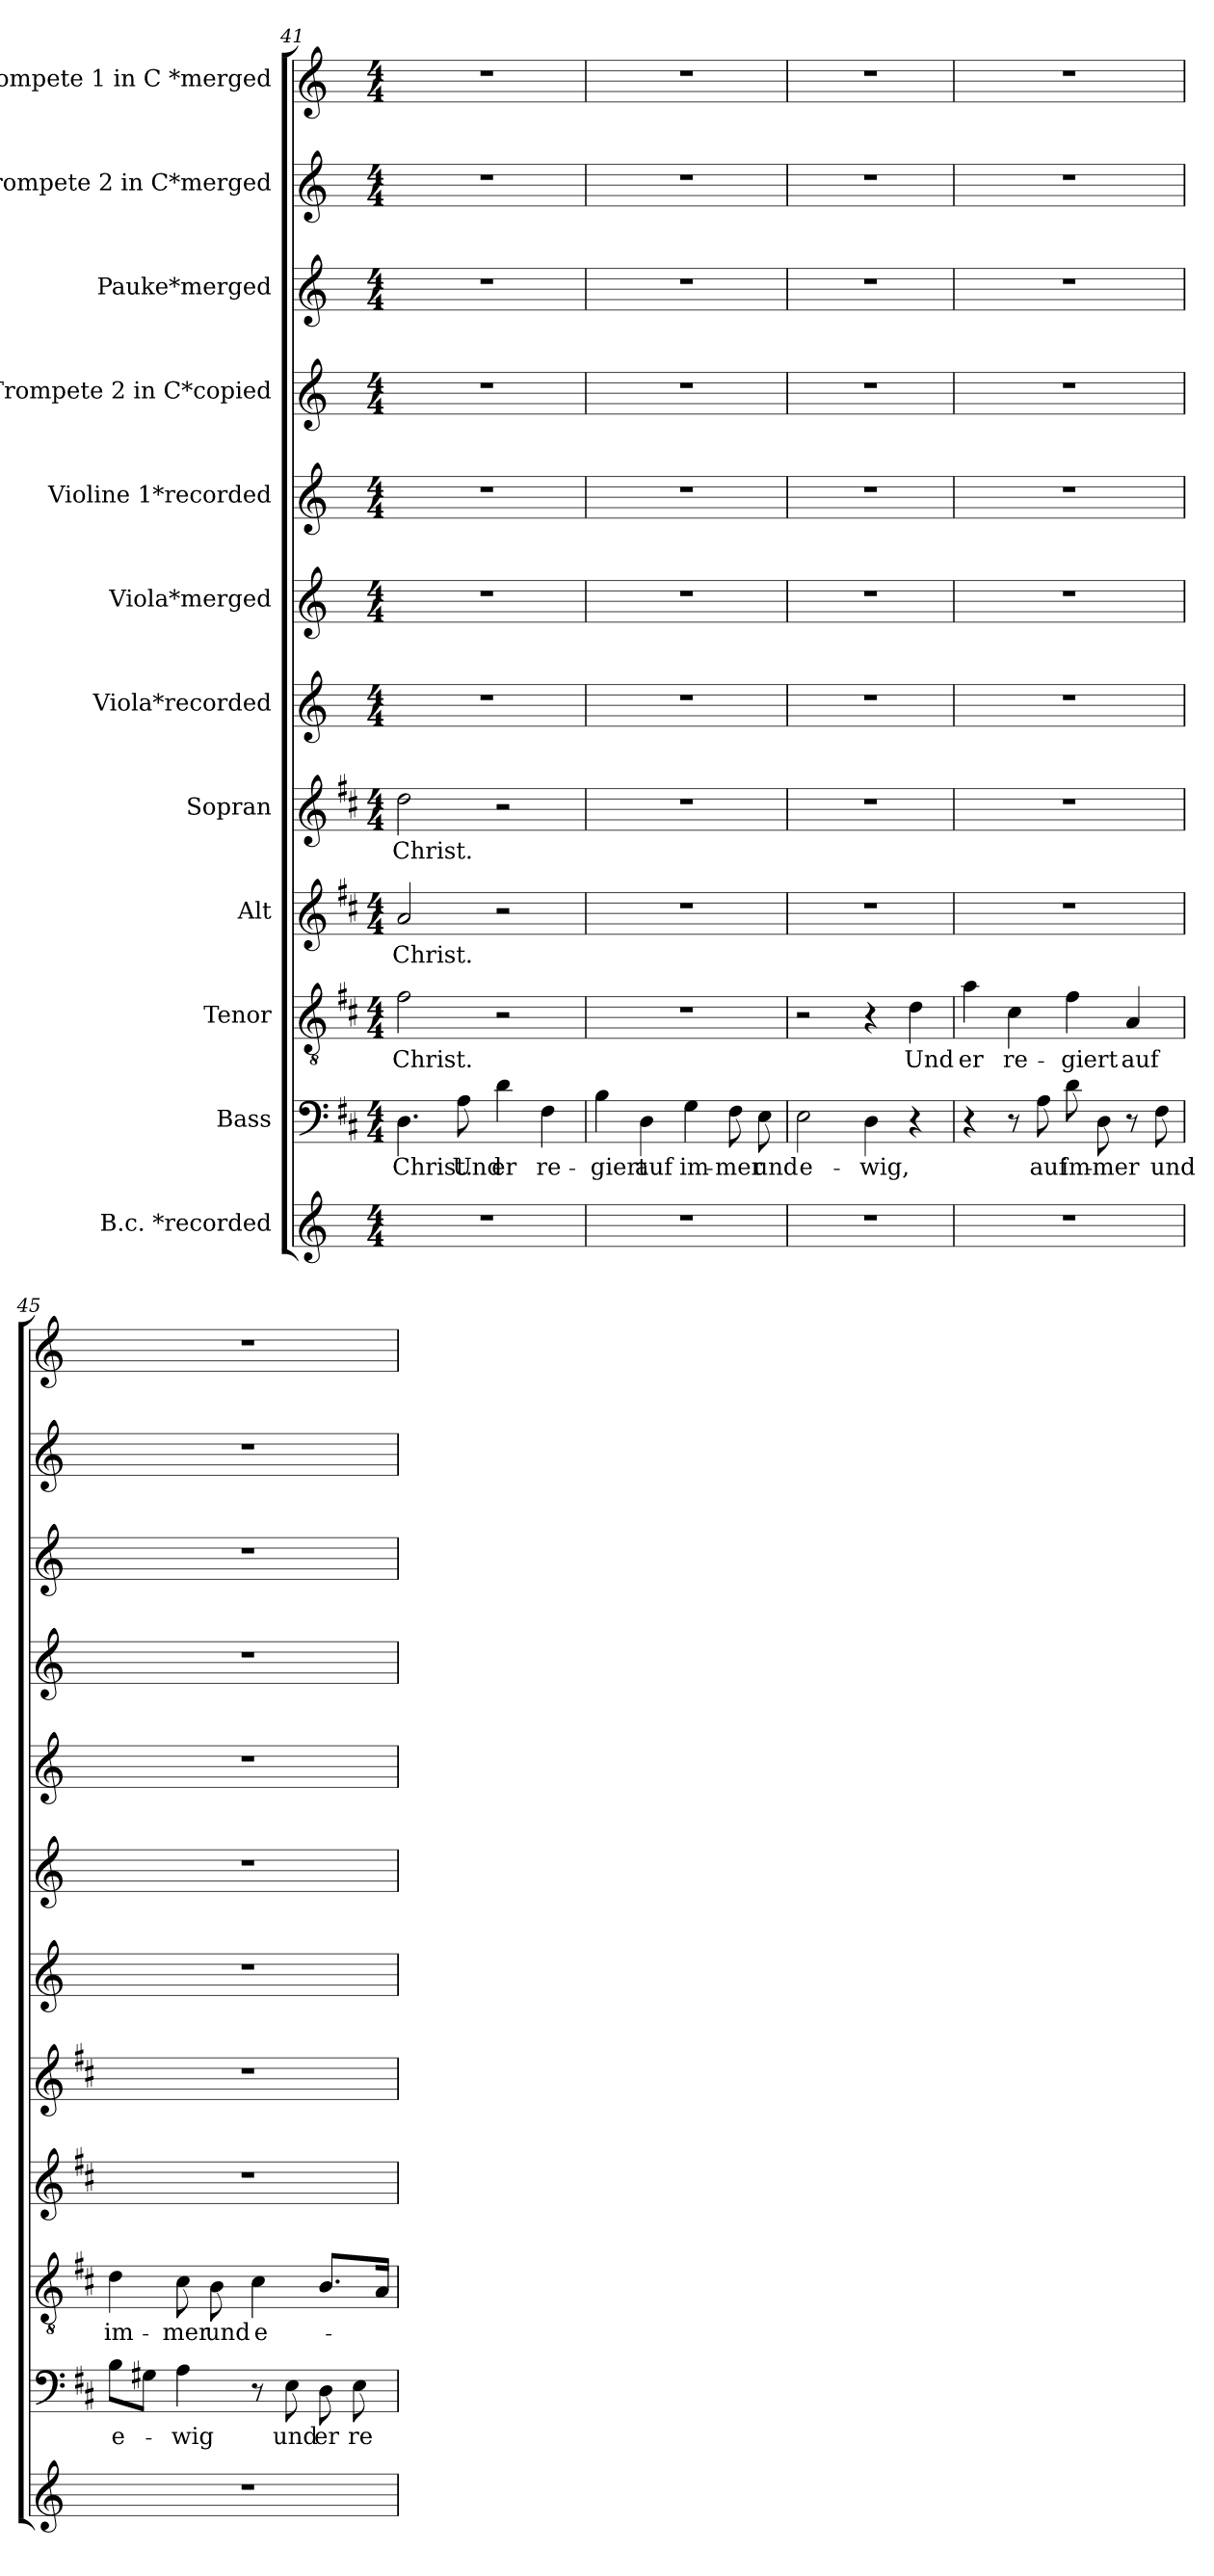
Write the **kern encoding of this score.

**kern	**kern	**text	**kern	**text	**kern	**text	**kern	**text	**kern	**kern	**kern	**kern	**kern	**kern	**kern
*part12	*part11	*part11	*part10	*part10	*part9	*part9	*part8	*part8	*part7	*part6	*part5	*part4	*part3	*part2	*part1
*staff12	*staff11	*staff11	*staff10	*staff10	*staff9	*staff9	*staff8	*staff8	*staff7	*staff6	*staff5	*staff4	*staff3	*staff2	*staff1
*I"B.c. *recorded	*I"Bass	*	*I"Tenor	*	*I"Alt	*	*I"Sopran	*	*I"Viola*recorded	*I"Viola*merged	*I"Violine 1*recorded	*I"Trompete 2 in C*copied	*I"Pauke*merged	*I"Trompete 2 in C*merged	*I"Trompete 1 in C *merged
*clefG2	*clefF4	*	*clefGv2	*	*clefG2	*	*clefG2	*	*clefG2	*clefG2	*clefG2	*clefG2	*clefG2	*clefG2	*clefG2
*k[]	*k[f#c#]	*	*k[f#c#]	*	*k[f#c#]	*	*k[f#c#]	*	*k[]	*k[]	*k[]	*k[]	*k[]	*k[]	*k[]
*C:	*D:	*	*D:	*	*D:	*	*D:	*	*C:	*C:	*C:	*C:	*C:	*C:	*C:
*M4/4	*M4/4	*	*M4/4	*	*M4/4	*	*M4/4	*	*M4/4	*M4/4	*M4/4	*M4/4	*M4/4	*M4/4	*M4/4
=41	=41	=41	=41	=41	=41	=41	=41	=41	=41	=41	=41	=41	=41	=41	=41
!	!	!LO:LY:b	!	!LO:LY:b	!	!LO:LY:b	!	!LO:LY:b	!	!	!	!	!	!	!
1r	4.D\	Christ.	2f#\	Christ.	2a/	Christ.	2dd\	Christ.	1r	1r	1r	1r	1r	1r	1r
!	!	!LO:LY:b	!	!	!	!	!	!	!	!	!	!	!	!	!
.	8A\	Und	.	.	.	.	.	.	.	.	.	.	.	.	.
!	!	!LO:LY:b	!	!	!	!	!	!	!	!	!	!	!	!	!
.	4d\	er	2r	.	2r	.	2r	.	.	.	.	.	.	.	.
!	!	!LO:LY:b	!	!	!	!	!	!	!	!	!	!	!	!	!
.	4F#\	re-	.	.	.	.	.	.	.	.	.	.	.	.	.
=42	=42	=42	=42	=42	=42	=42	=42	=42	=42	=42	=42	=42	=42	=42	=42
!	!	!LO:LY:b	!	!	!	!	!	!	!	!	!	!	!	!	!
1r	4B\	-giert	1r	.	1r	.	1r	.	1r	1r	1r	1r	1r	1r	1r
!	!	!LO:LY:b	!	!	!	!	!	!	!	!	!	!	!	!	!
.	4D\	auf	.	.	.	.	.	.	.	.	.	.	.	.	.
!	!	!LO:LY:b	!	!	!	!	!	!	!	!	!	!	!	!	!
.	4G\	im-	.	.	.	.	.	.	.	.	.	.	.	.	.
!	!	!LO:LY:b	!	!	!	!	!	!	!	!	!	!	!	!	!
.	8F#\	-mer	.	.	.	.	.	.	.	.	.	.	.	.	.
!	!	!LO:LY:b	!	!	!	!	!	!	!	!	!	!	!	!	!
.	8E\	und	.	.	.	.	.	.	.	.	.	.	.	.	.
!!LO:LB:g=z
=43	=43	=43	=43	=43	=43	=43	=43	=43	=43	=43	=43	=43	=43	=43	=43
!	!	!LO:LY:b	!	!	!	!	!	!	!	!	!	!	!	!	!
1r	2E\	e-	2r	.	1r	.	1r	.	1r	1r	1r	1r	1r	1r	1r
!	!	!LO:LY:b	!	!	!	!	!	!	!	!	!	!	!	!	!
.	4D\	-wig,	4r	.	.	.	.	.	.	.	.	.	.	.	.
!	!	!	!	!LO:LY:b	!	!	!	!	!	!	!	!	!	!	!
.	4r	.	4d\	Und	.	.	.	.	.	.	.	.	.	.	.
=44	=44	=44	=44	=44	=44	=44	=44	=44	=44	=44	=44	=44	=44	=44	=44
!	!	!	!	!LO:LY:b	!	!	!	!	!	!	!	!	!	!	!
1r	4r	.	4a\	er	1r	.	1r	.	1r	1r	1r	1r	1r	1r	1r
!	!	!	!	!LO:LY:b	!	!	!	!	!	!	!	!	!	!	!
.	8r	.	4c#\	re-	.	.	.	.	.	.	.	.	.	.	.
!	!	!LO:LY:b	!	!	!	!	!	!	!	!	!	!	!	!	!
.	8A\	auf	.	.	.	.	.	.	.	.	.	.	.	.	.
!	!	!LO:LY:b	!	!LO:LY:b	!	!	!	!	!	!	!	!	!	!	!
.	8d\	im-	4f#\	-giert	.	.	.	.	.	.	.	.	.	.	.
!	!	!LO:LY:b	!	!	!	!	!	!	!	!	!	!	!	!	!
.	8D\	-mer	.	.	.	.	.	.	.	.	.	.	.	.	.
!	!	!	!	!LO:LY:b	!	!	!	!	!	!	!	!	!	!	!
.	8r	.	4A/	auf	.	.	.	.	.	.	.	.	.	.	.
!	!	!LO:LY:b	!	!	!	!	!	!	!	!	!	!	!	!	!
.	8F#\	und	.	.	.	.	.	.	.	.	.	.	.	.	.
=45	=45	=45	=45	=45	=45	=45	=45	=45	=45	=45	=45	=45	=45	=45	=45
!	!	!LO:LY:b	!	!LO:LY:b	!	!	!	!	!	!	!	!	!	!	!
1r	8B\L	e-	4d\	im-	1r	.	1r	.	1r	1r	1r	1r	1r	1r	1r
.	8G#X\J	.	.	.	.	.	.	.	.	.	.	.	.	.	.
!	!	!LO:LY:b	!	!LO:LY:b	!	!	!	!	!	!	!	!	!	!	!
.	4A\	-wig	8c#\	-mer	.	.	.	.	.	.	.	.	.	.	.
!	!	!	!	!LO:LY:b	!	!	!	!	!	!	!	!	!	!	!
.	.	.	8B\	und	.	.	.	.	.	.	.	.	.	.	.
!	!	!	!	!LO:LY:b	!	!	!	!	!	!	!	!	!	!	!
.	8r	.	4c#\	e-	.	.	.	.	.	.	.	.	.	.	.
!	!	!LO:LY:b	!	!	!	!	!	!	!	!	!	!	!	!	!
.	8E\	und	.	.	.	.	.	.	.	.	.	.	.	.	.
!	!	!LO:LY:b	!	!	!	!	!	!	!	!	!	!	!	!	!
.	8D\	er	8.B/L	.	.	.	.	.	.	.	.	.	.	.	.
!	!	!LO:LY:b	!	!	!	!	!	!	!	!	!	!	!	!	!
.	8E\	re-	.	.	.	.	.	.	.	.	.	.	.	.	.
.	.	.	16A/Jk	.	.	.	.	.	.	.	.	.	.	.	.
=	=	=	=	=	=	=	=	=	=	=	=	=	=	=	=
*-	*-	*-	*-	*-	*-	*-	*-	*-	*-	*-	*-	*-	*-	*-	*-
